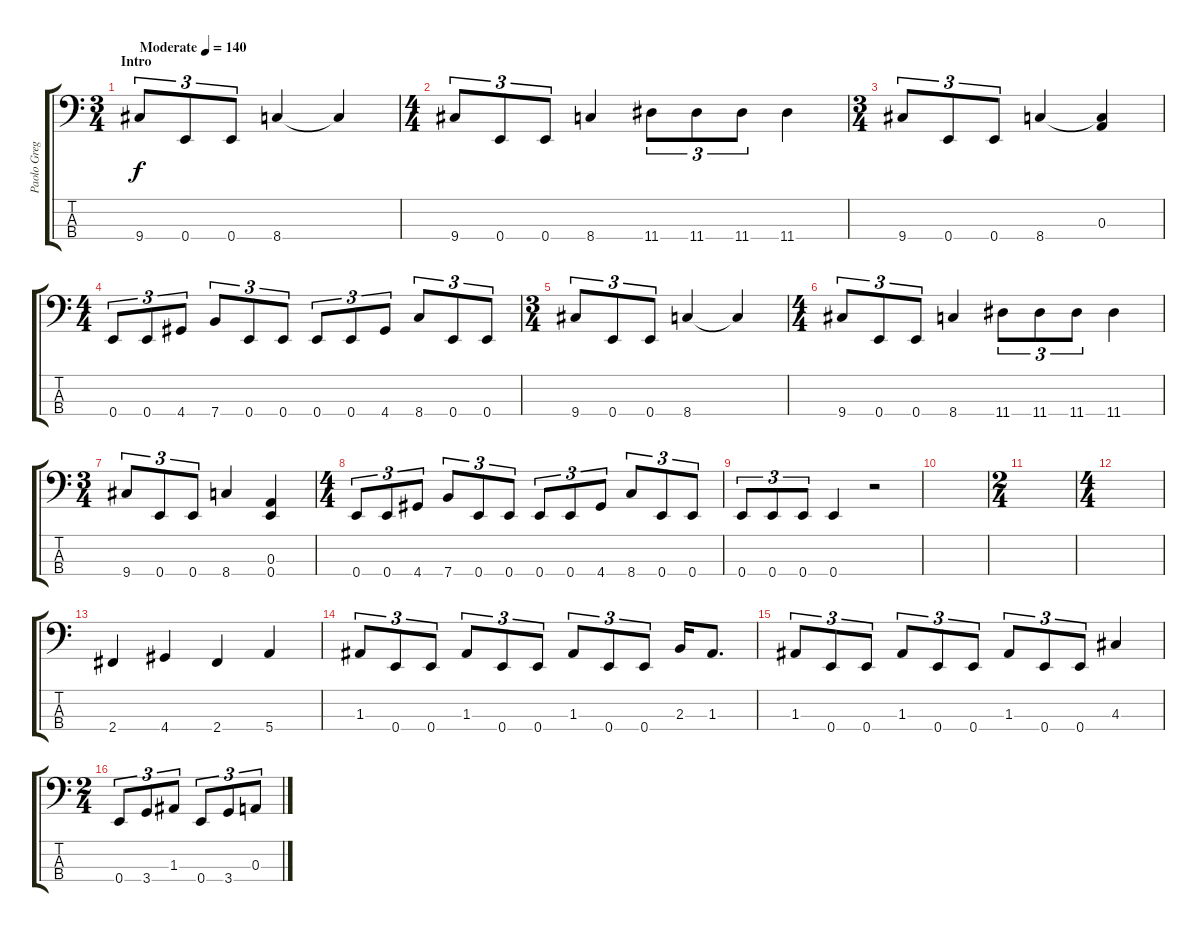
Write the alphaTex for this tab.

\track ("Paolo Gregoletto" "Paolo Greg") {instrument electricbassfinger}
\staff {score tabs}
\tuning (G2 D2 A1 E1) {hide}
\ts (3 4)
\section ("" "Intro")
\tempo (140 "Moderate")
\clef f4
\ks c
9.4.8{tu (3 2) dy f instrument electricbassfinger} 0.4.8{tu (3 2)} 0.4.8{tu (3 2)} 8.4.4 8.4{t}.4 |
\ts (4 4)
9.4.8{tu (3 2)} 0.4.8{tu (3 2)} 0.4.8{tu (3 2)} 8.4.4 11.4.8{tu (3 2)} 11.4.8{tu (3 2)} 11.4.8{tu (3 2)} 11.4.4 |
\ts (3 4)
9.4.8{tu (3 2)} 0.4.8{tu (3 2)} 0.4.8{tu (3 2)} 8.4.4 (0.3 8.4{t}).4 |
\ts (4 4)
0.4.8{tu (3 2)} 0.4.8{tu (3 2)} 4.4.8{tu (3 2)} 7.4.8{tu (3 2)} 0.4.8{tu (3 2)} 0.4.8{tu (3 2)} 0.4.8{tu (3 2)} 0.4.8{tu (3 2)} 4.4.8{tu (3 2)} 8.4.8{tu (3 2)} 0.4.8{tu (3 2)} 0.4.8{tu (3 2)} |
\ts (3 4)
9.4.8{tu (3 2)} 0.4.8{tu (3 2)} 0.4.8{tu (3 2)} 8.4.4 8.4{t}.4 |
\ts (4 4)
9.4.8{tu (3 2)} 0.4.8{tu (3 2)} 0.4.8{tu (3 2)} 8.4.4 11.4.8{tu (3 2)} 11.4.8{tu (3 2)} 11.4.8{tu (3 2)} 11.4.4 |
\ts (3 4)
9.4.8{tu (3 2)} 0.4.8{tu (3 2)} 0.4.8{tu (3 2)} 8.4.4 (0.3 0.4).4 |
\ts (4 4)
0.4.8{tu (3 2)} 0.4.8{tu (3 2)} 4.4.8{tu (3 2)} 7.4.8{tu (3 2)} 0.4.8{tu (3 2)} 0.4.8{tu (3 2)} 0.4.8{tu (3 2)} 0.4.8{tu (3 2)} 4.4.8{tu (3 2)} 8.4.8{tu (3 2)} 0.4.8{tu (3 2)} 0.4.8{tu (3 2)} |
0.4.8{tu (3 2)} 0.4.8{tu (3 2)} 0.4.8{tu (3 2)} 0.4.4 r.2 |
|
\ts (2 4)
|
\ts (4 4)
|
2.4.4 4.4.4 2.4.4 5.4.4 |
1.3.8{tu (3 2)} 0.4.8{tu (3 2)} 0.4.8{tu (3 2)} 1.3.8{tu (3 2)} 0.4.8{tu (3 2)} 0.4.8{tu (3 2)} 1.3.8{tu (3 2)} 0.4.8{tu (3 2)} 0.4.8{tu (3 2)} 2.3.16 1.3.8{d} |
1.3.8{tu (3 2)} 0.4.8{tu (3 2)} 0.4.8{tu (3 2)} 1.3.8{tu (3 2)} 0.4.8{tu (3 2)} 0.4.8{tu (3 2)} 1.3.8{tu (3 2)} 0.4.8{tu (3 2)} 0.4.8{tu (3 2)} 4.3.4 |
\ts (2 4)
0.4.8{tu (3 2)} 3.4.8{tu (3 2)} 1.3.8{tu (3 2)} 0.4.8{tu (3 2)} 3.4.8{tu (3 2)} 0.3.8{tu (3 2)}
